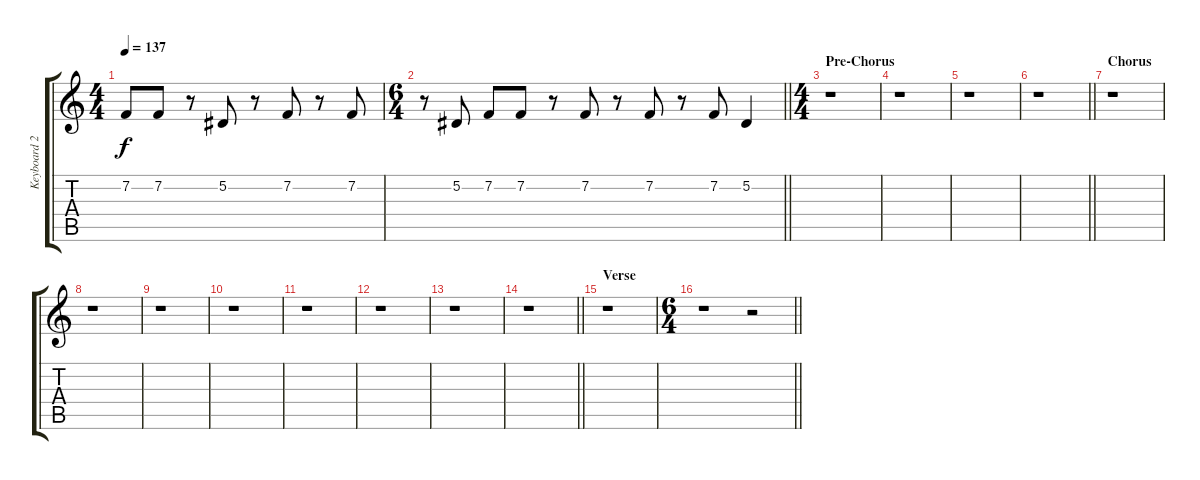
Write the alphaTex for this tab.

\track ("Keyboard 2" "Keyboard 2") {instrument choiraahs}
\staff {score tabs}
\tuning (Eb4 Bb3 Gb3 Db3 Ab2 Eb2) {hide}
\ts (4 4)
\tempo 137
\clef g2
\ks c
7.2.8{dy f} 7.2.8 r.8 5.2.8 r.8 7.2.8 r.8 7.2.8 |
\ts (6 4)
\barLineRight lightlight
r.8 5.2.8 7.2.8 7.2.8 r.8 7.2.8 r.8 7.2.8 r.8 7.2.8 5.2.4 |
\ts (4 4)
\section ("" "Pre-Chorus")
r.1 |
r.1 |
r.1 |
\barLineRight lightlight
r.1 |
\section ("" "Chorus")
r.1 |
r.1 |
r.1 |
r.1 |
r.1 |
r.1 |
r.1 |
\barLineRight lightlight
r.1 |
\section ("" "Verse")
r.1 |
\ts (6 4)
\barLineRight lightlight
r.1 r.2
